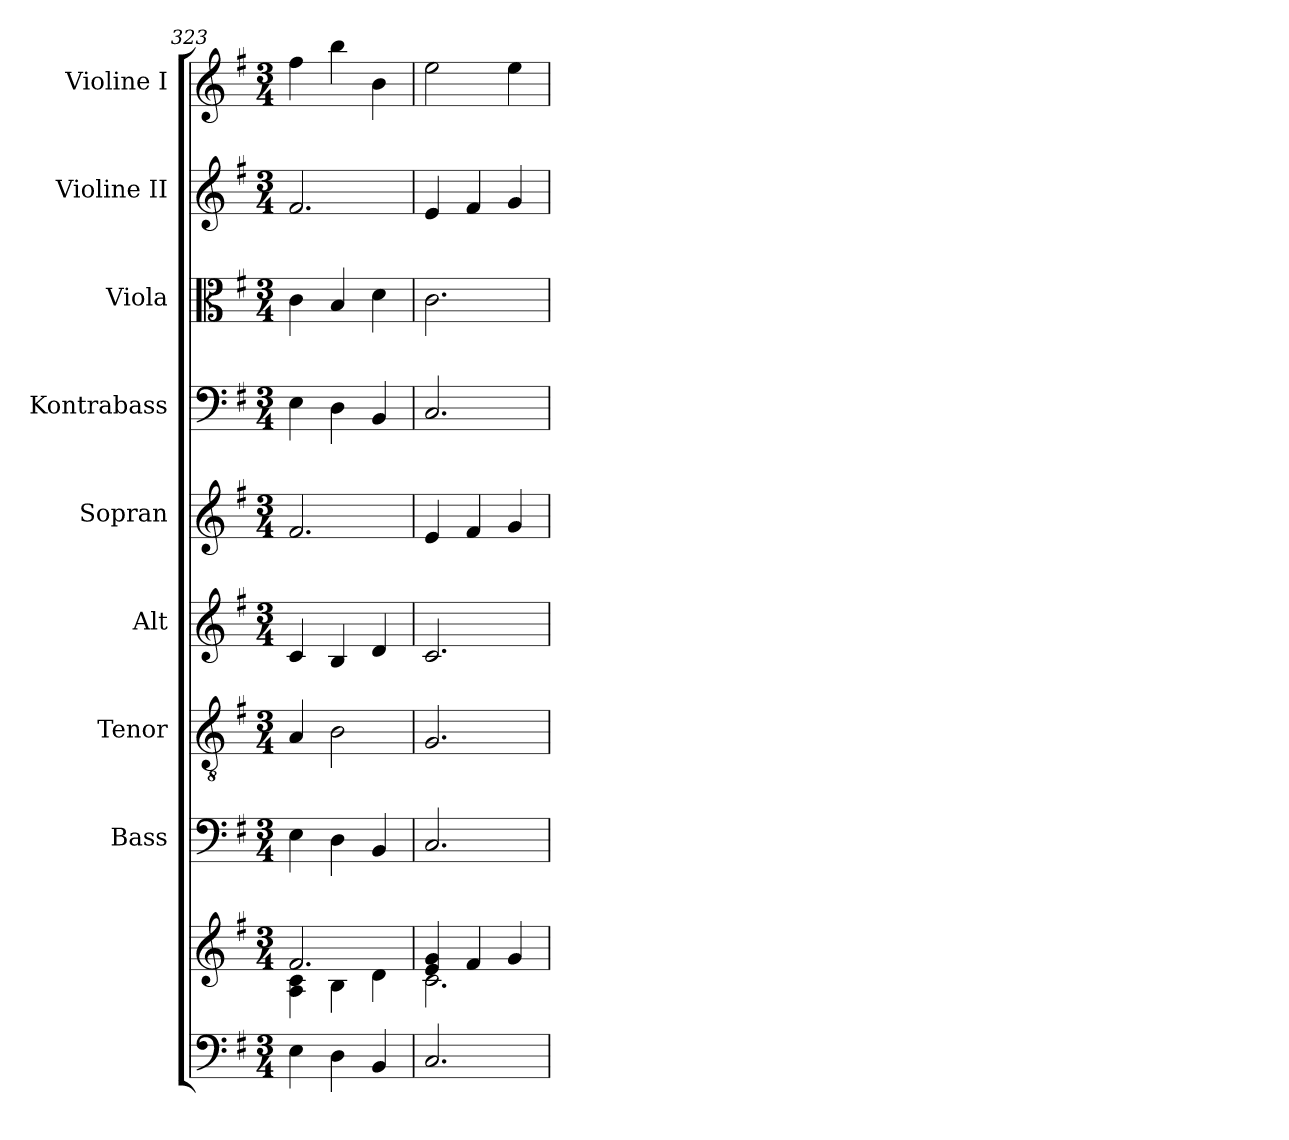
**kern	**kern	**kern	**kern	**kern	**kern	**kern	**kern	**kern	**kern
*part9	*part9	*part8	*part7	*part6	*part5	*part4	*part3	*part2	*part1
*staff10	*staff9	*staff8	*staff7	*staff6	*staff5	*staff4	*staff3	*staff2	*staff1
*	*	*I"Bass	*I"Tenor	*I"Alt	*I"Sopran	*I"Kontrabass	*I"Viola	*I"Violine II	*I"Violine I
*	*	*I'B.	*I'T.	*I'A.	*I'S.	*I'Kb.	*I'Vla.	*I'Vl. II	*I'Vl. I
*clefF4	*clefG2	*clefF4	*clefGv2	*clefG2	*clefG2	*clefF4	*clefC3	*clefG2	*clefG2
*	*	*	*	*	*	*ITrd7c12	*	*	*
*k[f#]	*k[f#]	*k[f#]	*k[f#]	*k[f#]	*k[f#]	*k[f#]	*k[f#]	*k[f#]	*k[f#]
*G:	*G:	*G:	*G:	*G:	*G:	*G:	*G:	*G:	*G:
*M3/4	*M3/4	*M3/4	*M3/4	*M3/4	*M3/4	*M3/4	*M3/4	*M3/4	*M3/4
=323	=323	=323	=323	=323	=323	=323	=323	=323	=323
*	*^	*	*	*	*	*	*	*	*
4E\	2.f#/	4A\ 4c\	4E\	4A/	4c/	2.f#/	4EE\	4c\	2.f#/	4ff#\
4D\	.	4B\	4D\	2B\	4B/	.	4DD\	4B/	.	4bb\
4BB/	.	4d\	4BB/	.	4d/	.	4BBB/	4d\	.	4b\
=324	=324	=324	=324	=324	=324	=324	=324	=324	=324	=324
2.C/	4e/ 4g/	2.c\	2.C/	2.G/	2.c/	4e/	2.CC/	2.c\	4e/	2ee\
.	4f#/	.	.	.	.	4f#/	.	.	4f#/	.
.	4g/	.	.	.	.	4g/	.	.	4g/	4ee\
*	*v	*v	*	*	*	*	*	*	*	*
=	=	=	=	=	=	=	=	=	=
*-	*-	*-	*-	*-	*-	*-	*-	*-	*-
